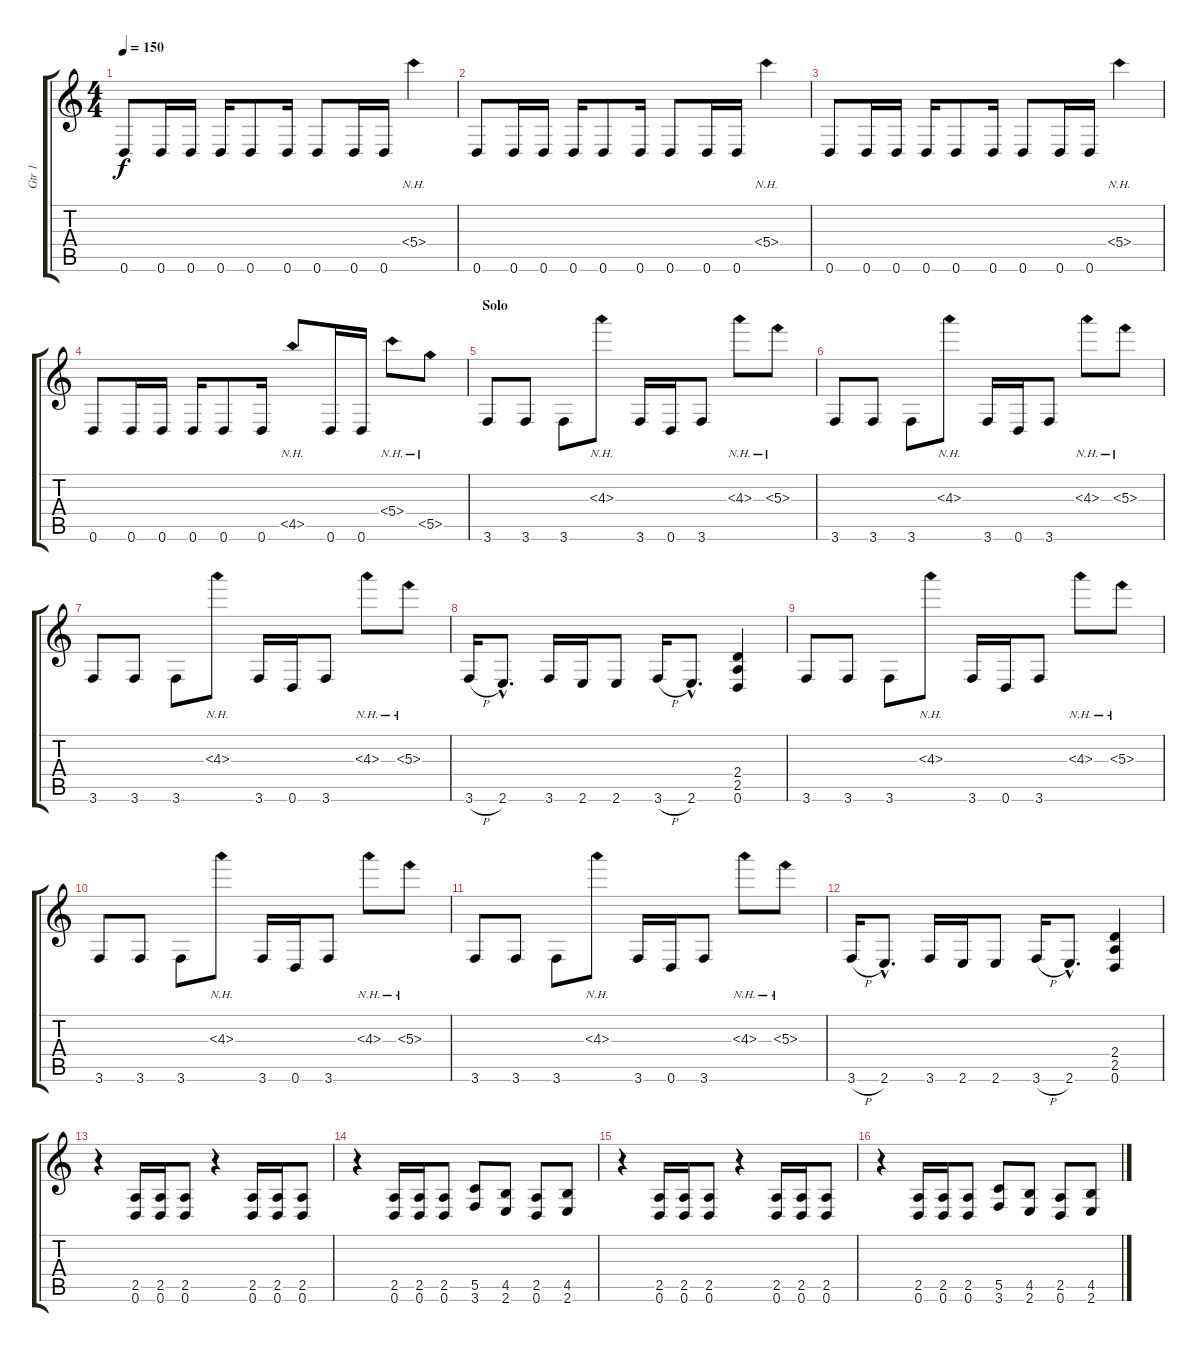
\track ("Gtr 1" "Gtr 1") {instrument distortionguitar}
\staff {score tabs}
\tuning (D4 A3 F3 C3 G2 D2) {hide}
\ts (4 4)
\tempo 150
\clef g2
\ks c
0.6.8{dy f} 0.6.16 0.6.16 0.6.16 0.6.8 0.6.16 0.6.8 0.6.16 0.6.16 5.4{nh}.4 |
0.6.8 0.6.16 0.6.16 0.6.16 0.6.8 0.6.16 0.6.8 0.6.16 0.6.16 5.4{nh}.4 |
0.6.8 0.6.16 0.6.16 0.6.16 0.6.8 0.6.16 0.6.8 0.6.16 0.6.16 5.4{nh}.4 |
0.6.8 0.6.16 0.6.16 0.6.16 0.6.8 0.6.16 4.5{nh}.8 0.6.16 0.6.16 5.4{nh}.8 5.5{nh}.8 |
\section ("" "Solo")
3.6.8 3.6.8 3.6.8 4.3{nh}.8 3.6.16 0.6.16 3.6.8 4.3{nh}.8 5.3{nh}.8 |
3.6.8 3.6.8 3.6.8 4.3{nh}.8 3.6.16 0.6.16 3.6.8 4.3{nh}.8 5.3{nh}.8 |
3.6.8 3.6.8 3.6.8 4.3{nh}.8 3.6.16 0.6.16 3.6.8 4.3{nh}.8 5.3{nh}.8 |
3.6{h}.16 2.6{hac}.8{d} 3.6.16 2.6.16 2.6.8 3.6{h}.16 2.6{hac}.8{d} (2.4 2.5 0.6).4 |
3.6.8 3.6.8 3.6.8 4.3{nh}.8 3.6.16 0.6.16 3.6.8 4.3{nh}.8 5.3{nh}.8 |
3.6.8 3.6.8 3.6.8 4.3{nh}.8 3.6.16 0.6.16 3.6.8 4.3{nh}.8 5.3{nh}.8 |
3.6.8 3.6.8 3.6.8 4.3{nh}.8 3.6.16 0.6.16 3.6.8 4.3{nh}.8 5.3{nh}.8 |
3.6{h}.16 2.6{hac}.8{d} 3.6.16 2.6.16 2.6.8 3.6{h}.16 2.6{hac}.8{d} (2.4 2.5 0.6).4 |
r.4 (2.5 0.6).16 (2.5 0.6).16 (2.5 0.6).8 r.4 (2.5 0.6).16 (2.5 0.6).16 (2.5 0.6).8 |
r.4 (2.5 0.6).16 (2.5 0.6).16 (2.5 0.6).8 (5.5 3.6).8 (4.5 2.6).8 (2.5 0.6).8 (4.5 2.6).8 |
r.4 (2.5 0.6).16 (2.5 0.6).16 (2.5 0.6).8 r.4 (2.5 0.6).16 (2.5 0.6).16 (2.5 0.6).8 |
r.4 (2.5 0.6).16 (2.5 0.6).16 (2.5 0.6).8 (5.5 3.6).8 (4.5 2.6).8 (2.5 0.6).8 (4.5 2.6).8
